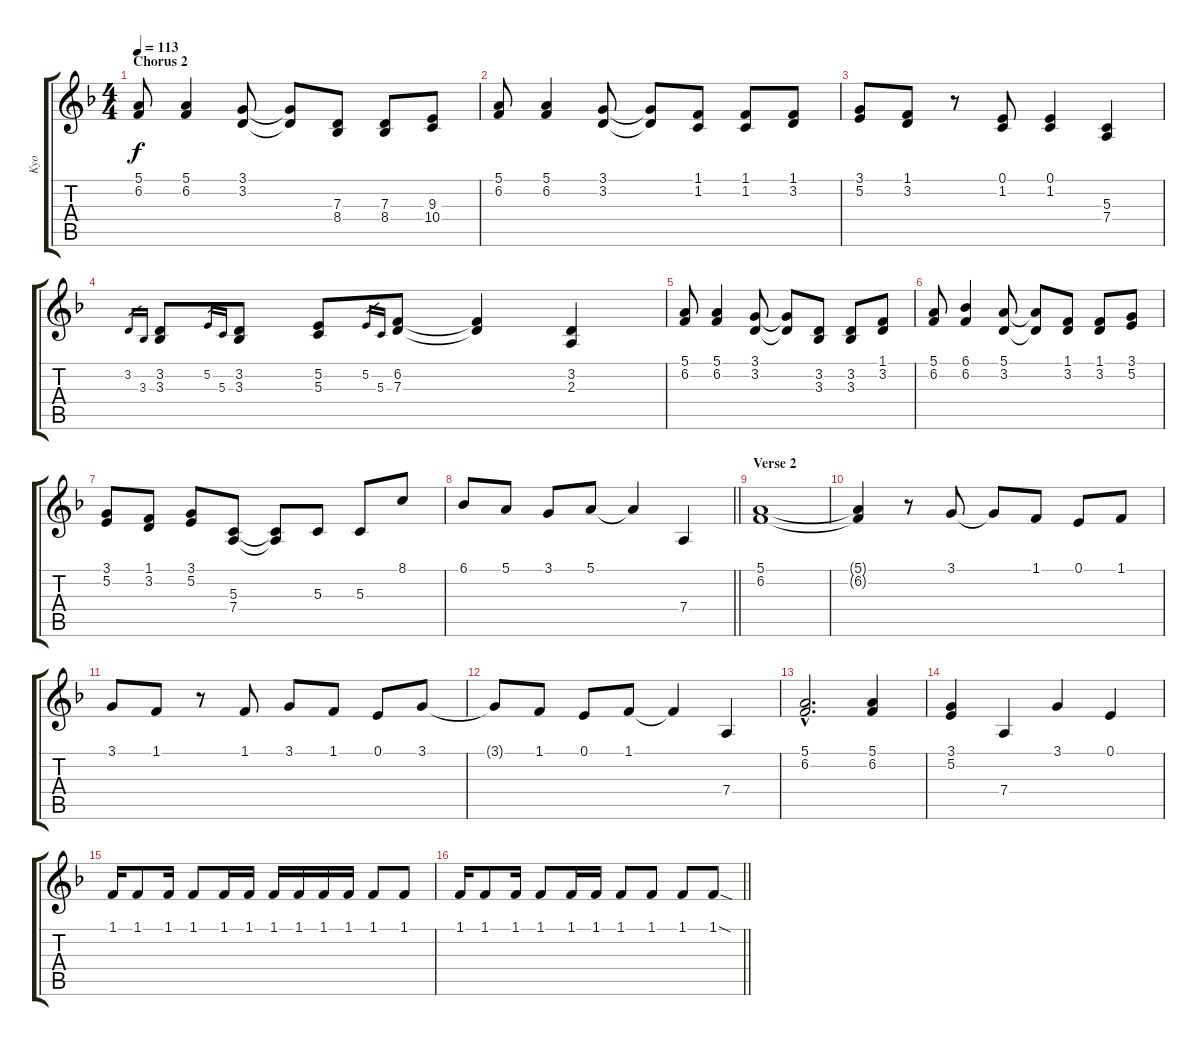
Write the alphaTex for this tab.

\track ("Kyo" "Kyo") {instrument sopranosax}
\staff {score tabs}
\tuning (E4 B3 G3 D3 A2 E2) {hide}
\ts (4 4)
\section ("" "Chorus 2")
\tempo 113
\clef g2
\ks f
(5.1 6.2).8{dy f} (5.1 6.2).4 (3.1 3.2).8 (3.1{t} 3.2{t}).8 (7.3 8.4).8 (7.3 8.4).8 (9.3 10.4).8 |
(5.1 6.2).8 (5.1 6.2).4 (3.1 3.2).8 (3.1{t} 3.2{t}).8 (1.1 1.2).8 (1.1 1.2).8 (1.1 3.2).8 |
(3.1 5.2).8 (1.1 3.2).8 r.8 (0.1 1.2).8 (0.1 1.2).4 (5.3 7.4).4 |
3.2.16{gr} 3.3.16{gr} (3.2 3.3).8 5.2.16{gr} 5.3.16{gr} (3.2 3.3).8 (5.2 5.3).8 5.2.16{gr} 5.3.16{gr} (6.2 7.3).8 (6.2{t} 7.3{t}).4 (3.2 2.3).4 |
(5.1 6.2).8 (5.1 6.2).4 (3.1 3.2).8 (3.1{t} 3.2{t}).8 (3.2 3.3).8 (3.2 3.3).8 (1.1 3.2).8 |
(5.1 6.2).8 (6.1 6.2).4 (5.1 3.2).8 (5.1{t} 3.2{t}).8 (1.1 3.2).8 (1.1 3.2).8 (3.1 5.2).8 |
(3.1 5.2).8 (1.1 3.2).8 (3.1 5.2).8 (5.3 7.4).8 (5.3{t} 7.4{t}).8 5.3.8 5.3.8 8.1.8 |
\barLineRight lightlight
6.1.8 5.1.8 3.1.8 5.1.8 5.1{t}.4 7.4.4 |
\section ("" "Verse 2")
(5.1 6.2).1 |
(5.1{t} 6.2{t}).4 r.8 3.1.8 3.1{t}.8 1.1.8 0.1.8 1.1.8 |
3.1.8 1.1.8 r.8 1.1.8 3.1.8 1.1.8 0.1.8 3.1.8 |
3.1{t}.8 1.1.8 0.1.8 1.1.8 1.1{t}.4 7.4.4 |
(5.1{hac} 6.2{hac}).2{d} (5.1 6.2).4 |
(3.1 5.2).4 7.4.4 3.1.4 0.1.4 |
1.1.16 1.1.8 1.1.16 1.1.8 1.1.16 1.1.16 1.1.16 1.1.16 1.1.16 1.1.16 1.1.8 1.1.8 |
\barLineRight lightlight
1.1.16 1.1.8 1.1.16 1.1.8 1.1.16 1.1.16 1.1.8 1.1.8 1.1.8 1.1{sod}.8
